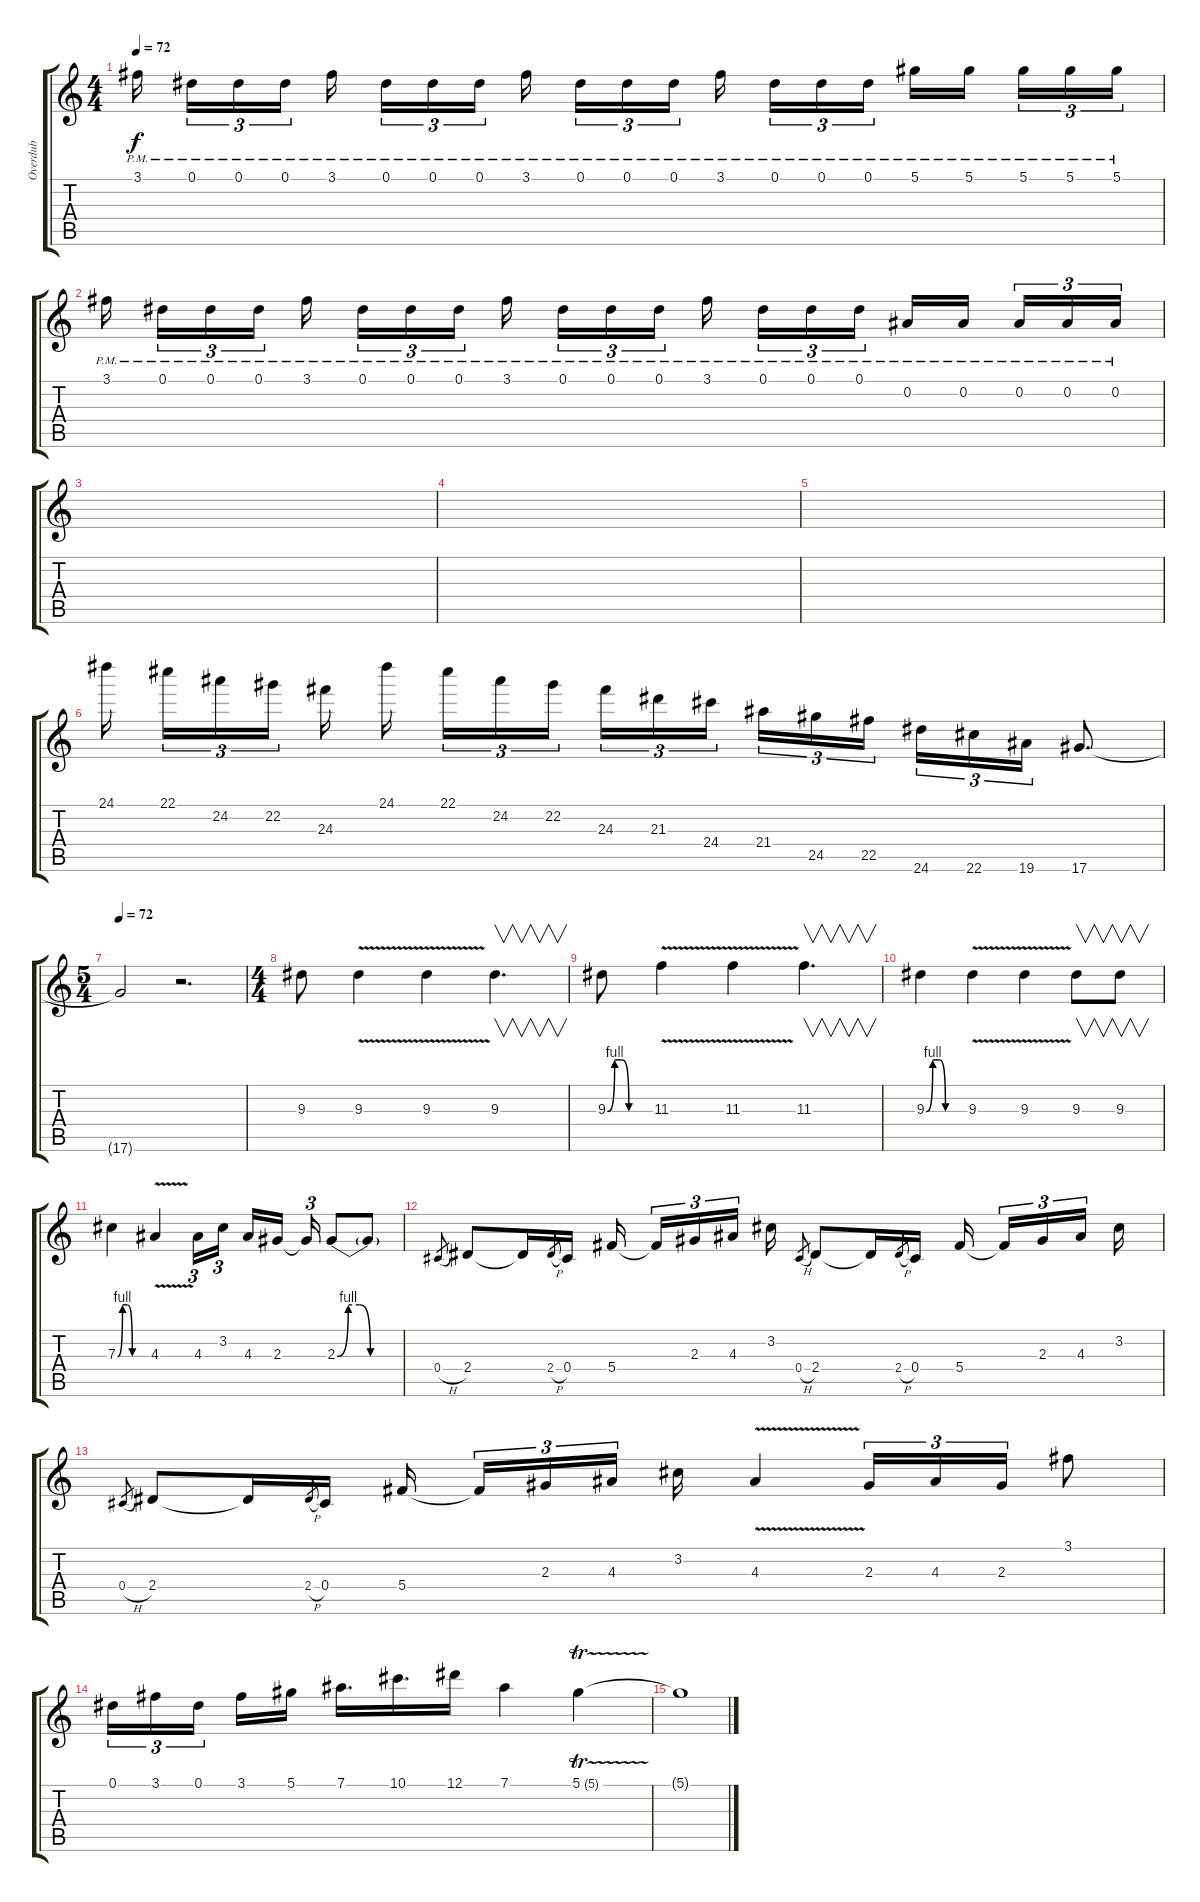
\track ("Overdub" "Overdub") {instrument distortionguitar}
\staff {score tabs}
\tuning (Eb4 Bb3 Gb3 Db3 Ab2 Eb2) {hide}
\ts (4 4)
\tempo 72
\clef g2
\ks c
3.1{pm}.16{dy f beam splitsecondary} 0.1{pm}.16{tu (3 2)} 0.1{pm}.16{tu (3 2)} 0.1{pm}.16{tu (3 2) beam splitsecondary} 3.1{pm}.16 0.1{pm}.16{tu (3 2)} 0.1{pm}.16{tu (3 2)} 0.1{pm}.16{tu (3 2) beam splitsecondary} 3.1{pm}.16{beam splitsecondary} 0.1{pm}.16{tu (3 2)} 0.1{pm}.16{tu (3 2)} 0.1{pm}.16{tu (3 2) beam splitsecondary} 3.1{pm}.16{beam splitsecondary} 0.1{pm}.16{tu (3 2)} 0.1{pm}.16{tu (3 2)} 0.1{pm}.16{tu (3 2)} 5.1{pm}.16 5.1{pm}.16{beam splitsecondary} 5.1{pm}.16{tu (3 2)} 5.1{pm}.16{tu (3 2)} 5.1{pm}.16{tu (3 2)} |
3.1{pm}.16{beam splitsecondary} 0.1{pm}.16{tu (3 2)} 0.1{pm}.16{tu (3 2)} 0.1{pm}.16{tu (3 2) beam splitsecondary} 3.1{pm}.16 0.1{pm}.16{tu (3 2)} 0.1{pm}.16{tu (3 2)} 0.1{pm}.16{tu (3 2) beam splitsecondary} 3.1{pm}.16{beam splitsecondary} 0.1{pm}.16{tu (3 2)} 0.1{pm}.16{tu (3 2)} 0.1{pm}.16{tu (3 2) beam splitsecondary} 3.1{pm}.16{beam splitsecondary} 0.1{pm}.16{tu (3 2)} 0.1{pm}.16{tu (3 2)} 0.1{pm}.16{tu (3 2)} 0.2{pm}.16 0.2{pm}.16{beam splitsecondary} 0.2{pm}.16{tu (3 2)} 0.2{pm}.16{tu (3 2)} 0.2{pm}.16{tu (3 2)} |
|
|
|
24.1.16{beam splitsecondary} 22.1.16{tu (3 2)} 24.2.16{tu (3 2)} 22.2.16{tu (3 2) beam splitsecondary} 24.3.16 24.1.16{beam splitsecondary} 22.1.16{tu (3 2)} 24.2.16{tu (3 2)} 22.2.16{tu (3 2) beam splitsecondary} 24.3.16{tu (3 2)} 21.3.16{tu (3 2)} 24.4.16{tu (3 2) beam splitsecondary} 21.4.16{tu (3 2)} 24.5.16{tu (3 2)} 22.5.16{tu (3 2) beam splitsecondary} 24.6.16{tu (3 2)} 22.6.16{tu (3 2)} 19.6.16{tu (3 2)} 17.6.8{d} |
\ts (5 4)
\tempo 72
17.6{t}.2 r.2{d} |
\ts (4 4)
9.3.8 9.3{v}.4 9.3{v}.4 9.3.4{v d} |
9.3{be (custom 0 0 10 4 20 4 30 0 60 0)}.8 11.3{v}.4 11.3{v}.4 11.3.4{v d} |
9.3{be (custom 0 0 10 4 20 4 30 0 60 0)}.4 9.3{v}.4 9.3{v}.4 9.3.8{v} 9.3.8{v} |
7.3{be (custom 0 0 10 4 20 4 30 0 60 0)}.4 4.3{v}.4 4.3.16{tu (3 2)} 3.2.16{tu (3 2) beam splitsecondary} 4.3.16 2.3.16{beam splitsecondary} 2.3{t}.16{tu (3 2)} 2.3{be (custom 0 0 10 4 20 4 30 0 60 0)}.8 2.3{t}.8 |
0.4{h}.8{gr} 2.4.8 2.4{t}.16 2.4{h}.8{gr} 0.4.16 5.4.16{beam splitsecondary} 5.4{t}.16{tu (3 2)} 2.3.16{tu (3 2)} 4.3.16{tu (3 2) beam splitsecondary} 3.2.16 0.4{h}.8{gr} 2.4.8 2.4{t}.16 2.4{h}.8{gr} 0.4.16 5.4.16{beam splitsecondary} 5.4{t}.16{tu (3 2)} 2.3.16{tu (3 2)} 4.3.16{tu (3 2) beam splitsecondary} 3.2.16 |
0.4{h}.8{gr} 2.4.8 2.4{t}.16 2.4{h}.8{gr} 0.4.16 5.4.16{beam splitsecondary} 5.4{t}.16{tu (3 2)} 2.3.16{tu (3 2)} 4.3.16{tu (3 2) beam splitsecondary} 3.2.16 4.3{v}.4 2.3.16{tu (3 2)} 4.3.16{tu (3 2)} 2.3.16{tu (3 2)} 3.1.8 |
0.1.16{tu (3 2)} 3.1.16{tu (3 2)} 0.1.16{tu (3 2) beam splitsecondary} 3.1.16 5.1.16 7.1.16{d} 10.1.16{d} 12.1.16 7.1.4 5.1{tr (5 32)}.4 |
5.1{t}.1
